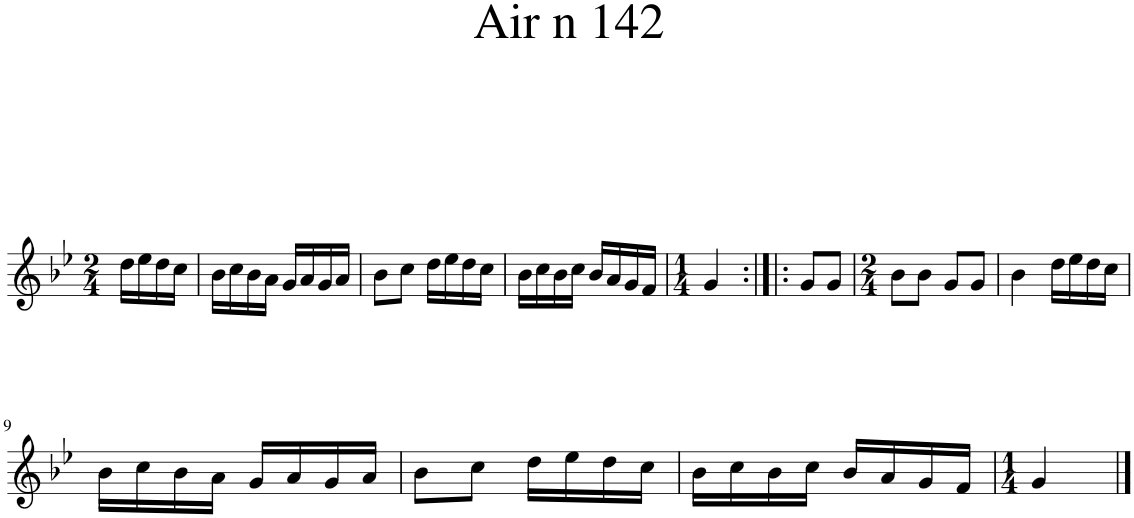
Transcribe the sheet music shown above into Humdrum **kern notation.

**kern
*part1
*staff1
*I"Piano
*I'Pno.
*clefG2
*k[b-e-]
*M2/4
=1
16dd\LL
16ee-\
16dd\
16cc\JJ
=2
16b-\LL
16cc\
16b-\
16a\JJ
16g/LL
16a/
16g/
16a/JJ
=3
8b-\L
8cc\J
16dd\LL
16ee-\
16dd\
16cc\JJ
=4
16b-\LL
16cc\
16b-\
16cc\JJ
16b-/LL
16a/
16g/
16f/JJ
=5
*M1/4
4g/
=6:|!|:
8g/L
8g/J
=7
*M2/4
8b-\L
8b-\J
8g/L
8g/J
=8
4b-\
16dd\LL
16ee-\
16dd\
16cc\JJ
!!LO:LB:g=z
=9
16b-\LL
16cc\
16b-\
16a\JJ
16g/LL
16a/
16g/
16a/JJ
=10
8b-\L
8cc\J
16dd\LL
16ee-\
16dd\
16cc\JJ
=11
16b-\LL
16cc\
16b-\
16cc\JJ
16b-/LL
16a/
16g/
16f/JJ
=12
*M1/4
4g/
==
*-
